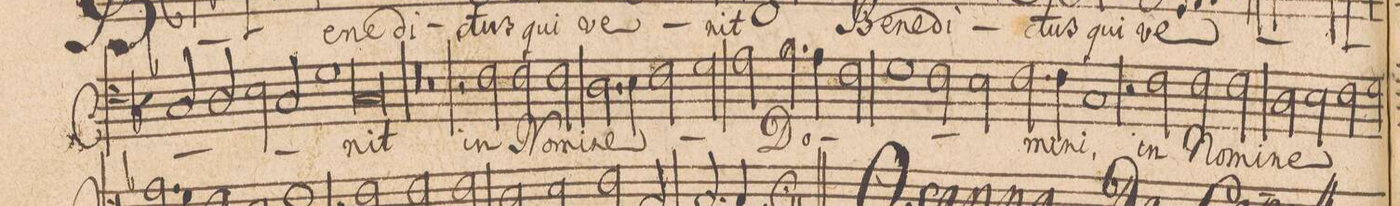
**kern	**text
*I"[BASSVS.]	*
*clefF4	*
*k[b-]	*
*met(C|)	*
*M2/1	*
2C/	.
2D/	.
=87-	=87-
2E\	.
2C/	.
1G\	.
=88-	=88-
0C/	-nit
=89-	=89-
00r	.
=90-	=90-
=91-	=91-
0r	.
=92-	=92-
2r	.
2F\	in
2F\	No-
2F\	-mi-
=93-	=93-
2.D\	-ne
4E\	.
2F\	.
2G\	.
=94-	=94-
2A\	.
2.B-\	Do-
4A\	.
2F\	.
=95-	=95-
1G\	.
2F\	.
2E\	.
=96-	=96-
2.F\	.
4F\	-mi-
1C/	-ni,
=97-	=97-
2r	.
2F\	in
2F\	No-
2F\	-mi-
=98-	=98-
2D\	-ne
2E\	.
2F\	.
2G\	.
=99-	=99-
*-	*-
